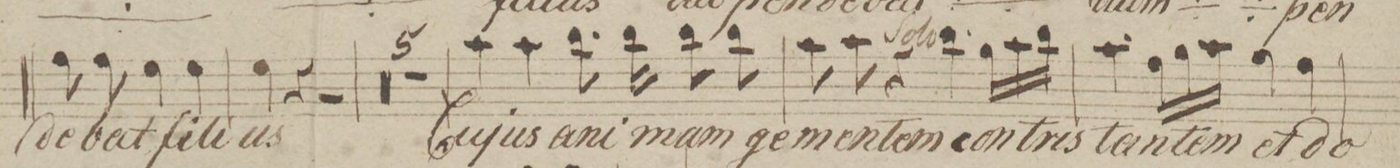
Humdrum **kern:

**kern	**text	**dynam
*I"Alt.	*	*
*clefC3	*	*
*k[b-]	*	*
*met(c)	*	*
*M4/4	*	*
8g\	-de-	.
8g\	-bat	.
4f\	fi-	.
4f\	-li-	.
=29	=29	=29
4f\	-us	.
4r	.	.
2r	.	.
=30	=30	=30
00r	.	.
=31	=31	=31
=32	=32	=32
=33	=33	=33
=34	=34	=34
1r	.	.
=35	=35	=35
4b-\	Cu-	.
4b-\	-jus	.
8.cc\	a-	.
16cc\	-ni-	.
8cc\	-mam	.
8cc\	ge-	.
=36	=36	=36
8b-\	-men-	.
8b-\	-tem	.
4r	.	.
4.cc\	con-	.
*Xtuplet	*	*
24a\LL	-tris-	.
24b-\	.	.
24cc\JJ	.	.
=37	=37	=37
4.b-\	-tan-	.
24g\LL	-tem	.
24a\	.	.
24b-\JJ	.	.
4a\	et	.
4g\	do-	.
=38	=38	=38
*-	*-	*-
